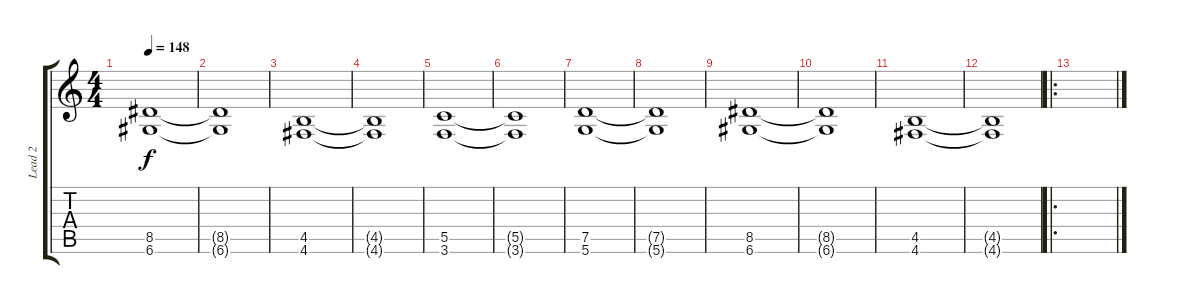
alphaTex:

\track ("Lead 2" "Lead 2") {instrument distortionguitar}
\staff {score tabs}
\tuning (D4 A3 F3 C3 G2 D2) {hide}
\ts (4 4)
\tempo 148
\clef g2
\ks c
(8.5 6.6).1{dy f} |
(8.5{t} 6.6{t}).1 |
(4.5 4.6).1 |
(4.5{t} 4.6{t}).1 |
(5.5 3.6).1 |
(5.5{t} 3.6{t}).1 |
(7.5 5.6).1 |
(7.5{t} 5.6{t}).1 |
(8.5 6.6).1 |
(8.5{t} 6.6{t}).1 |
(4.5 4.6).1 |
(4.5{t} 4.6{t}).1 |
\ro
